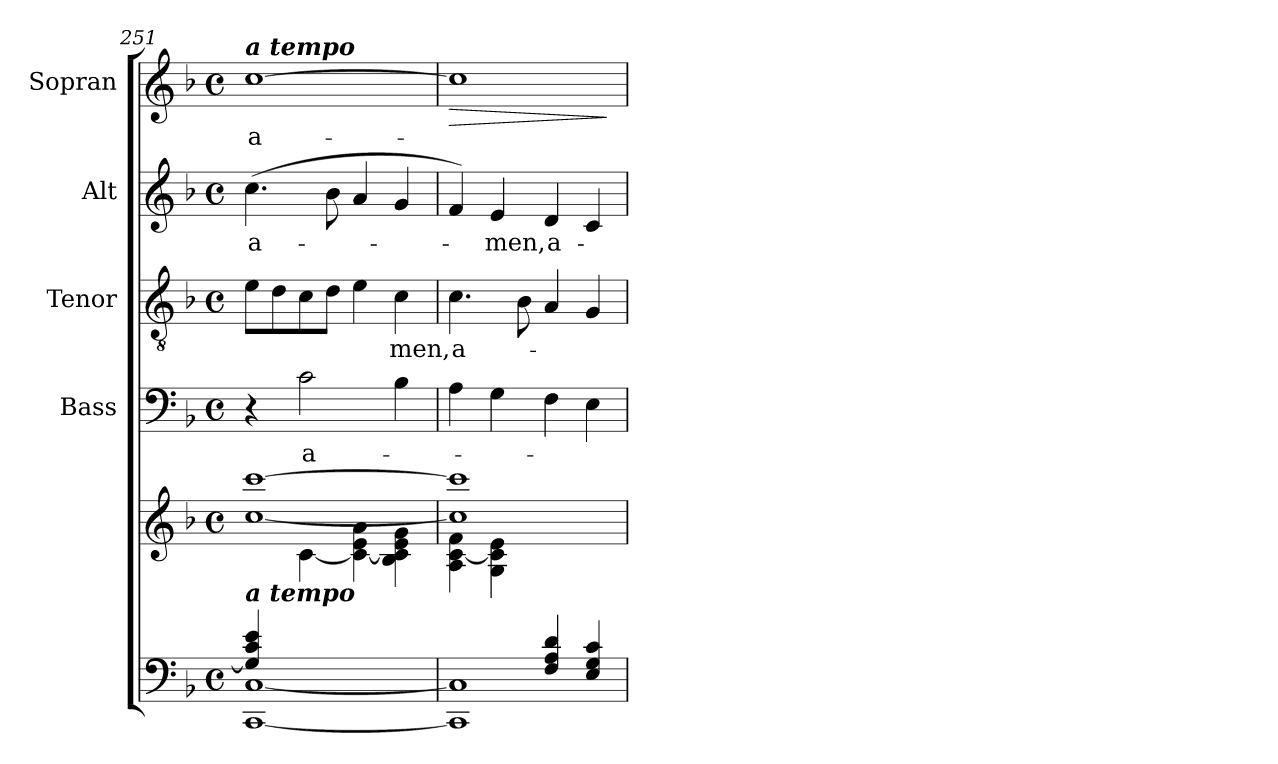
**kern	**kern	**kern	**text	**kern	**text	**kern	**text	**kern	**text	**dynam
*part5	*part5	*part4	*part4	*part3	*part3	*part2	*part2	*part1	*part1	*part1
*staff6	*staff5	*staff4	*staff4	*staff3	*staff3	*staff2	*staff2	*staff1	*staff1	*staff1
*	*	*I"Bass	*	*I"Tenor	*	*I"Alt	*	*I"Sopran	*	*
*	*	*I'B.	*	*I'T.	*	*I'A.	*	*I'S.	*	*
!!LO:PB:g=z
*clefF4	*clefG2	*clefF4	*	*clefGv2	*	*clefG2	*	*clefG2	*	*
*k[b-]	*k[b-]	*k[b-]	*	*k[b-]	*	*k[b-]	*	*k[b-]	*	*
*F:	*F:	*F:	*	*F:	*	*F:	*	*F:	*	*
*M4/4	*M4/4	*M4/4	*	*M4/4	*	*M4/4	*	*M4/4	*	*
*met(c)	*met(c)	*met(c)	*	*met(c)	*	*met(c)	*	*met(c)	*	*
=251	=251	=251	=251	=251	=251	=251	=251	=251	=251	=251
*^	*^	*	*	*	*	*	*	*	*	*
!	!	!	!	!	!	!	!	!	!	!LO:TX:a:Bi:t=a tempo	!	!
!	!	!LO:TX:b:Bi:t=a tempo	!	!	!	!	!	!	!	!	!	!
!	!	!	!	!	!	!	!	!	!LO:LY:b	!	!LO:LY:b	!
4G/] 4c/ 4e/	[<1CC [<1C	[>1cc [>1ccc	4ryy	4r	.	8e\L	.	(>4.cc\	a-	[1cc	a-	.
.	.	.	.	.	.	8d\	.	.	.	.	.	.
!	!	!	!	!	!LO:LY:b	!	!	!	!	!	!	!
2.ryy	.	.	[<4c\	2c\	a-	8c\	.	.	.	.	.	.
.	.	.	.	.	.	8d\J	.	8b-\	.	.	.	.
.	.	.	4c\_ 4e\ 4a\	.	.	4e\	.	4a/	.	.	.	.
!	!	!	!	!	!	!	!LO:LY:b	!	!	!	!	!
.	.	.	4B-\ 4c\] 4e\ 4g\	4B-\	.	4c\	-men,	4g/	.	.	.	.
=252	=252	=252	=252	=252	=252	=252	=252	=252	=252	=252	=252	=252
!	!	!	!	!	!	!	!LO:LY:b	!	!	!	!	!LO:HP:b
2ryy	1CC] 1C]	1cc] 1ccc]	4A\ [<4c\ 4f\	4A\	.	4.c\	a-	4f/)	.	1cc]	.	>
!	!	!	!	!	!	!	!	!	!LO:LY:b	!	!	!
.	.	.	4G\ 4c\] 4e\	4G\	.	.	.	4e/	-men,	.	.	.
.	.	.	.	.	.	8B-\	.	.	.	.	.	.
!	!	!	!	!	!	!	!	!	!LO:LY:b	!	!	!
4F/ 4A/ 4d/	.	.	2ryy	4F\	.	4A/	.	4d/	a-	.	.	.
4E/ 4G/ 4c/	.	.	.	4E\	.	4G/	.	4c/	.	.	.	.
*v	*v	*	*	*	*	*	*	*	*	*	*	*
*	*v	*v	*	*	*	*	*	*	*	*	*
.	.	.	.	.	.	.	.	.	.	]
=	=	=	=	=	=	=	=	=	=	=
*-	*-	*-	*-	*-	*-	*-	*-	*-	*-	*-
